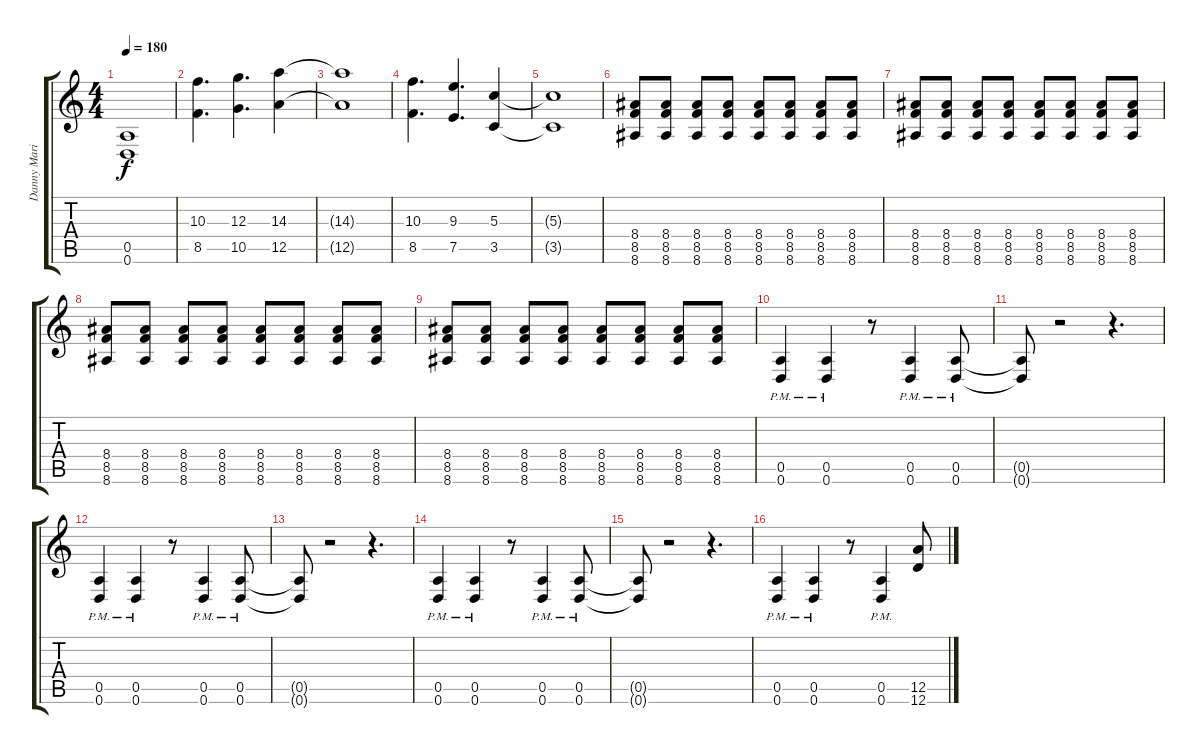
\track ("Danny Marino" "Danny Mari") {instrument distortionguitar}
\staff {score tabs}
\tuning (E4 B3 G3 D3 A2 D2) {hide}
\ts (4 4)
\tempo 180
\clef g2
\ks c
(0.5 0.6).1{dy f} |
(10.3 8.5).4{d} (12.3 10.5).4{d} (14.3 12.5).4 |
(14.3{t} 12.5{t}).1 |
(10.3 8.5).4{d} (9.3 7.5).4{d} (5.3 3.5).4 |
(5.3{t} 3.5{t}).1 |
(8.4 8.5 8.6).8 (8.4 8.5 8.6).8 (8.4 8.5 8.6).8 (8.4 8.5 8.6).8 (8.4 8.5 8.6).8 (8.4 8.5 8.6).8 (8.4 8.5 8.6).8 (8.4 8.5 8.6).8 |
(8.4 8.5 8.6).8 (8.4 8.5 8.6).8 (8.4 8.5 8.6).8 (8.4 8.5 8.6).8 (8.4 8.5 8.6).8 (8.4 8.5 8.6).8 (8.4 8.5 8.6).8 (8.4 8.5 8.6).8 |
(8.4 8.5 8.6).8 (8.4 8.5 8.6).8 (8.4 8.5 8.6).8 (8.4 8.5 8.6).8 (8.4 8.5 8.6).8 (8.4 8.5 8.6).8 (8.4 8.5 8.6).8 (8.4 8.5 8.6).8 |
(8.4 8.5 8.6).8 (8.4 8.5 8.6).8 (8.4 8.5 8.6).8 (8.4 8.5 8.6).8 (8.4 8.5 8.6).8 (8.4 8.5 8.6).8 (8.4 8.5 8.6).8 (8.4 8.5 8.6).8 |
(0.5{pm} 0.6{pm}).4 (0.5{pm} 0.6{pm}).4 r.8 (0.5{pm} 0.6{pm}).4 (0.5{pm} 0.6{pm}).8 |
(0.5{t} 0.6{t}).8 r.2 r.4{d} |
(0.5{pm} 0.6{pm}).4 (0.5{pm} 0.6{pm}).4 r.8 (0.5{pm} 0.6{pm}).4 (0.5{pm} 0.6{pm}).8 |
(0.5{t} 0.6{t}).8 r.2 r.4{d} |
(0.5{pm} 0.6{pm}).4 (0.5{pm} 0.6{pm}).4 r.8 (0.5{pm} 0.6{pm}).4 (0.5{pm} 0.6{pm}).8 |
(0.5{t} 0.6{t}).8 r.2 r.4{d} |
(0.5{pm} 0.6{pm}).4 (0.5{pm} 0.6{pm}).4 r.8 (0.5{pm} 0.6{pm}).4 (12.5 12.6).8
